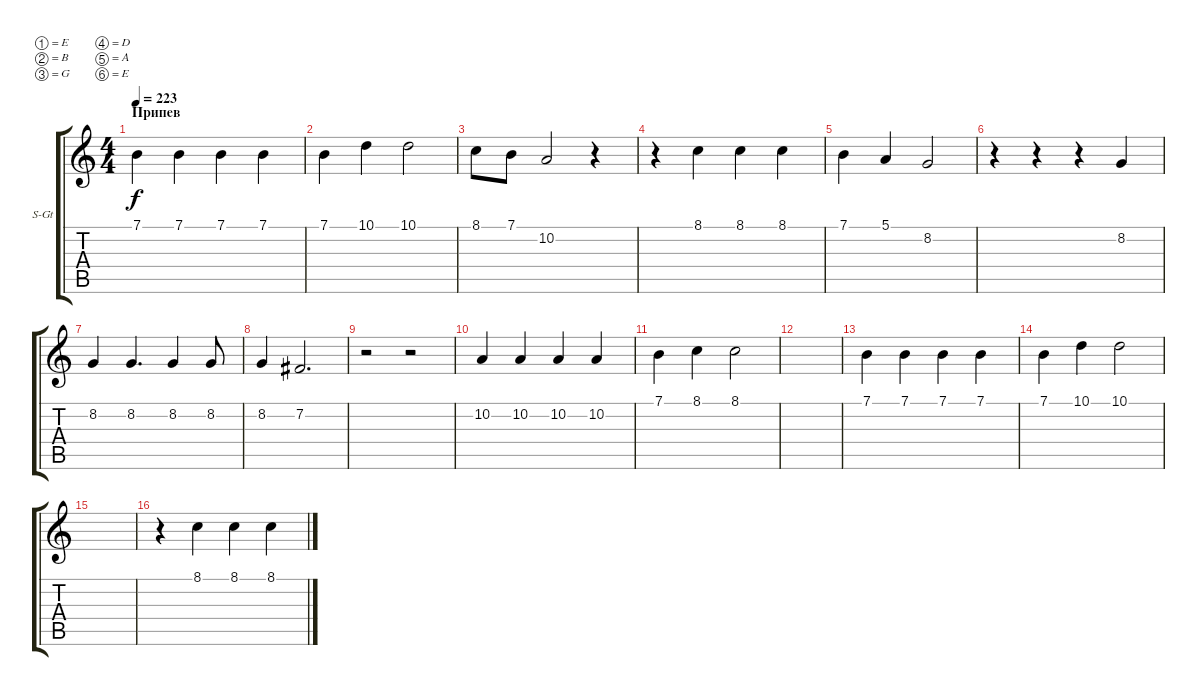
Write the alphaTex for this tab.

\defaultSystemsLayout 4
\bracketExtendMode groupsimilarinstruments
\firstSystemTrackNameOrientation horizontal
\otherSystemsTrackNameOrientation horizontal
\track ("Steel Guitar" "S-Gt") {instrument acousticguitarsteel}
\staff {score tabs}
\tuning (E3 B2 G2 D2 A1 E1)
\ts (4 4)
\section ("" "Припев")
\tempo 223
\clef g2
\ks c
7.1.4{dy f} 7.1.4 7.1.4 7.1.4 |
7.1.4 10.1.4 10.1.2 |
8.1.8 7.1.8 10.2.2 r.4 |
r.4 8.1.4 8.1.4 8.1.4 |
7.1.4 5.1.4 8.2.2 |
r.4 r.4 r.4 8.2.4 |
8.2.4 8.2.4{d} 8.2.4 8.2.8 |
8.2.4 7.2.2{d} |
r.2 r.2 |
10.2.4 10.2.4 10.2.4 10.2.4 |
7.1.4 8.1.4 8.1.2 |
|
7.1.4 7.1.4 7.1.4 7.1.4 |
7.1.4 10.1.4 10.1.2 |
|
r.4 8.1.4 8.1.4 8.1.4
